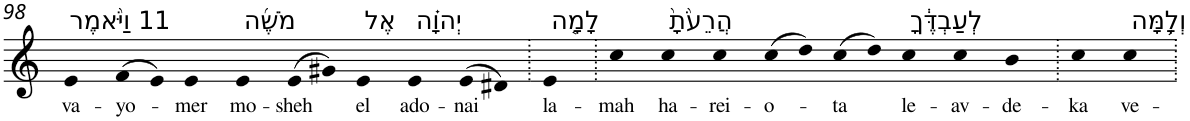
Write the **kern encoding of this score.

**kern	**text
*part1	*part1
*staff1	*staff1
*I"Piano	*
*I'Pno	*
!!LO:PB:g=z
*clefG2	*
*k[]	*
=98	=98
!LO:TX:a:t=11 וַיֹּ֨אמֶר	!
!	!LO:LY:b
4e	va-
!	!LO:LY:b
(>8f	-yo-
8e)	.
!	!LO:LY:b
4e	-mer
!LO:TX:a:t=מֹשֶׁ֜ה	!
!	!LO:LY:b
4e	mo-
!	!LO:LY:b
(>8e	-sheh
8g#X)	.
!LO:TX:a:t=אֶל	!
!	!LO:LY:b
4e	el
!LO:TX:a:t=יְהוָ֗ה	!
!	!LO:LY:b
4e	ado-
!	!LO:LY:b
(>8e	-nai
8d#X)	.
=99.	=99.
!LO:TX:a:t=לָמָ֤ה	!
!	!LO:LY:b
4e	la-
=100.	=100.
!	!LO:LY:b
4cc	-mah
!LO:TX:a:t=הֲרֵעֹ֙תָ֙	!
!	!LO:LY:b
4cc	ha-
!	!LO:LY:b
4cc	-rei-
!	!LO:LY:b
(>8cc	-o-
8dd)	.
!	!LO:LY:b
(>8cc	-ta
8dd)	.
!LO:TX:a:t=לְעַבְדֶּ֔ךָ	!
!	!LO:LY:b
4cc	le-
!	!LO:LY:b
4cc	-av-
!	!LO:LY:b
4b	-de-
=101.	=101.
!	!LO:LY:b
4cc	-ka
!LO:TX:a:t=וְלָ֛מָּה	!
!	!LO:LY:b
4cc	ve-
=.	=.
*-	*-
